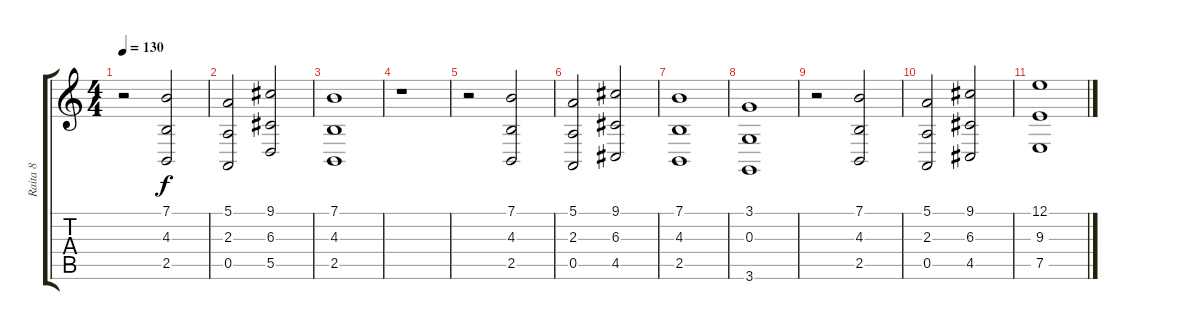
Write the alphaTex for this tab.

\track ("Raita 8" "Raita 8") {instrument choiraahs}
\staff {score tabs}
\tuning (E4 B3 G3 D3 A2 E2) {hide}
\ts (4 4)
\tempo 130
\clef g2
\ks c
r.2{dy f} (7.1 4.3 2.5).2 |
(5.1 2.3 0.5).2 (9.1 6.3 5.5).2 |
(7.1 4.3 2.5).1 |
r.1 |
r.2 (7.1 4.3 2.5).2 |
(5.1 2.3 0.5).2 (9.1 6.3 4.5).2 |
(7.1 4.3 2.5).1 |
(3.1 0.3 3.6).1 |
r.2 (7.1 4.3 2.5).2 |
(5.1 2.3 0.5).2 (9.1 6.3 4.5).2 |
(12.1 9.3 7.5).1
